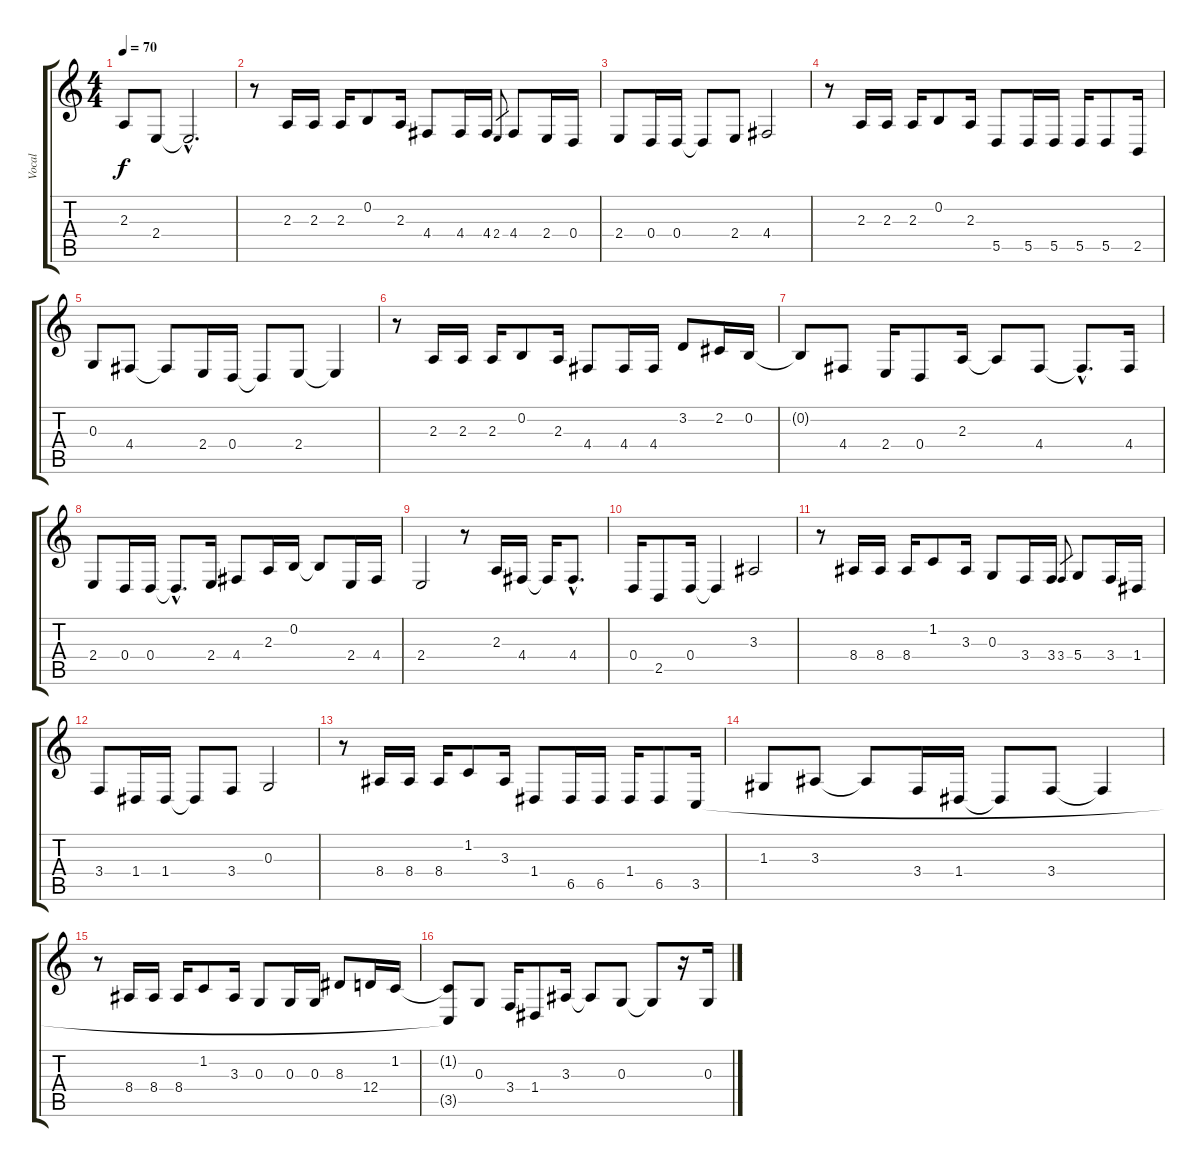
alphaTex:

\track ("Vocal" "Vocal") {instrument synthvoice}
\staff {score tabs}
\tuning (E4 B3 G3 D3 A2 E2) {hide}
\ts (4 4)
\tempo 70
\clef g2
\ks c
2.3.8{dy f} 2.4.8 2.4{hac t}.2{d} |
r.8 2.3.16 2.3.16 2.3.16 0.2.8 2.3.16 4.4.8 4.4.16 4.4.16 2.4.8{gr} 4.4.8 2.4.16 0.4.16 |
2.4.8 0.4.16 0.4.16 0.4{t}.8 2.4.8 4.4.2 |
r.8 2.3.16 2.3.16 2.3.16 0.2.8 2.3.16 5.5.8 5.5.16 5.5.16 5.5.16 5.5.8 2.5.16 |
0.3.8 4.4.8 4.4{t}.8 2.4.16 0.4.16 0.4{t}.8 2.4.8 2.4{t}.4 |
r.8 2.3.16 2.3.16 2.3.16 0.2.8 2.3.16 4.4.8 4.4.16 4.4.16 3.2.8 2.2.16 0.2.16 |
0.2{t}.8 4.4.8 2.4.16 0.4.8 2.3.16 2.3{t}.8 4.4.8 4.4{hac t}.8{d} 4.4.16 |
2.4.8 0.4.16 0.4.16 0.4{hac t}.8{d} 2.4.16 4.4.8 2.3.16 0.2.16 0.2{t}.8 2.4.16 4.4.16 |
2.4.2 r.8 2.3.16 4.4.16 4.4{t}.16 4.4{hac}.8{d} |
0.4.16 2.5.8 0.4.16 0.4{t}.4 3.3.2 |
r.8 8.4.16 8.4.16 8.4.16 1.2.8 3.3.16 0.3.8 3.4.16 3.4.16 3.4.8{gr} 5.4.8 3.4.16 1.4.16 |
3.4.8 1.4.16 1.4.16 1.4{t}.8 3.4.8 0.3.2 |
r.8 8.4.16 8.4.16 8.4.16 1.2.8 3.3.16 1.4.8 6.5.16 6.5.16 1.4.16 6.5.8 3.5.16 |
1.3.8 3.3.8 3.3{t}.8 3.4.16 1.4.16 1.4{t}.8 3.4.8 3.4{t}.4 |
r.8 8.4.16 8.4.16 8.4.16 1.2.8 3.3.16 0.3.8 0.3.16 0.3.16 8.3.8 12.4.16 1.2.16 |
(1.2{t} 3.5{t}).8 0.3.8 3.4.16 1.4.8 3.3.16 3.3{t}.8 0.3.8 0.3{t}.8 r.16 0.3.16
